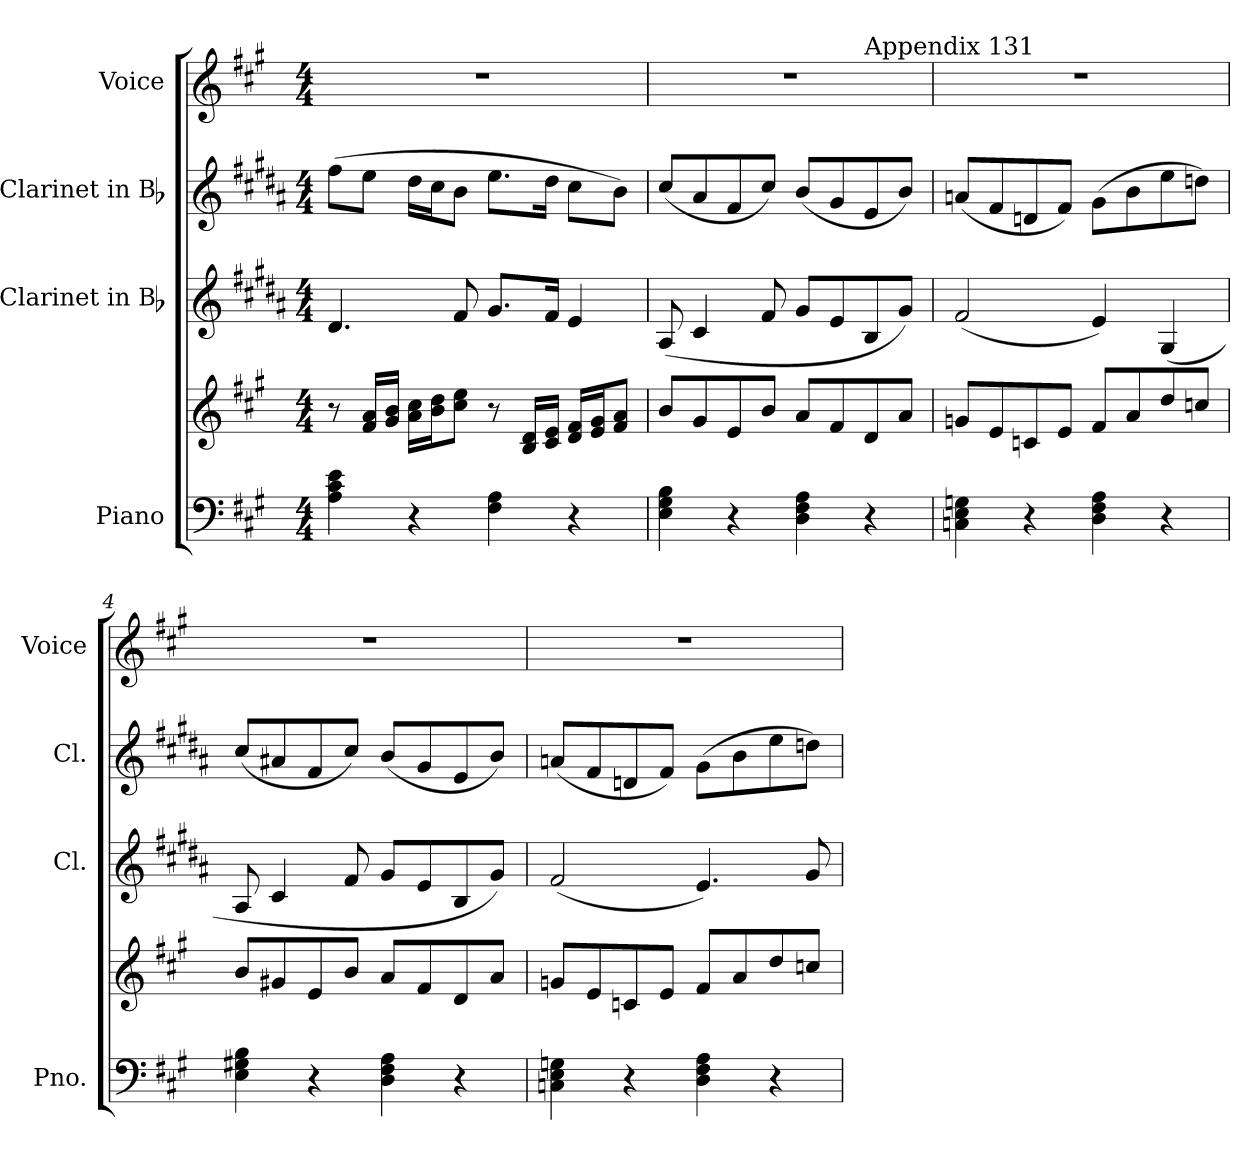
**kern	**kern	**kern	**kern	**kern
*part4	*part4	*part3	*part2	*part1
*staff5	*staff4	*staff3	*staff2	*staff1
*I"Piano	*	*I"Clarinet in Bb	*I"Clarinet in Bb	*I"Voice
*I'Pno.	*	*I'Cl.	*I'Cl.	*I'Voice
!!LO:PB:g=z
*clefF4	*clefG2	*clefG2	*clefG2	*clefG2
*	*	*ITrd1c2	*ITrd1c2	*
*k[f#c#g#]	*k[f#c#g#]	*k[f#c#g#]	*k[f#c#g#]	*k[f#c#g#]
*A:	*A:	*A:	*A:	*A:
*M4/4	*M4/4	*M4/4	*M4/4	*M4/4
*MM112	*MM112	*MM112	*MM112	*MM112
=1	=1	=1	=1	=1
4Ai\ 4c#i 4ei	8r	4.c#i/	(8eei\L	1r
.	16f#i/ 16aiLL	.	8ddi\J	.
.	16g#i/ 16biJJ	.	.	.
4r	16ai\ 16cc#iLL	.	16cc#i\LL	.
.	16bi\ 16ddiJ	.	16bi\J	.
.	8cc#i\ 8eeiJ	8ei/	8ai\J	.
4F#i\ 4Ai	8r	8.f#i/L	8.ddi\L	.
.	16Bi/ 16diLL	.	.	.
.	16c#i/ 16eiJJ	16ei/Jk	16cc#i\Jk	.
4r	16di/ 16f#iLL	4di/	8bi\L	.
.	16ei/ 16g#iJ	.	.	.
.	8f#i/ 8aiJ	.	8ai\J)	.
=2	=2	=2	=2	=2
*	*	*	*	*^
4Ei\ 4G#i 4Bi	8bi/L	(8G#i/	(8bi/L	1r	2.ryy
.	8g#i/	4Bi/	8g#i/	.	.
4r	8ei/	.	8ei/	.	.
.	8bi/J	8ei/	8bi/J)	.	.
4Di\ 4F#i 4Ai	8ai/L	8f#i/L	(8ai/L	.	.
.	8f#i/	8di/	8f#i/	.	.
!	!	!	!	!	!LO:TX:a:t=Appendix 131
4r	8di/	8Ai/	8di/	.	4ryy
.	8ai/J	8f#i/J)	8ai/J)	.	.
*	*	*	*	*v	*v
=3	=3	=3	=3	=3
4Cni\ 4Ei 4Gni	8gni/L	(2ei/	(8gni/L	1r
.	8ei/	.	8ei/	.
4r	8cni/	.	8cni/	.
.	8ei/J	.	8ei/J)	.
4Di\ 4F#i 4Ai	8f#i/L	4di/)	(8f#i\L	.
.	8ai/	.	8ai\	.
4r	8ddi/	(4F#i/	8ddi\	.
.	8ccni/J	.	8ccni\J)	.
=4	=4	=4	=4	=4
4Ei\ 4G#Xi 4Bi	8bi/L	8G#i/	(8bi/L	1r
.	8g#Xi/	4Bi/	8g#Xi/	.
4r	8ei/	.	8ei/	.
.	8bi/J	8ei/	8bi/J)	.
4Di\ 4F#i 4Ai	8ai/L	8f#i/L	(8ai/L	.
.	8f#i/	8di/	8f#i/	.
4r	8di/	8Ai/	8di/	.
.	8ai/J	8f#i/J)	8ai/J)	.
=5	=5	=5	=5	=5
4Cni\ 4Ei 4Gni	8gni/L	(2ei/	(8gni/L	1r
.	8ei/	.	8ei/	.
4r	8cni/	.	8cni/	.
.	8ei/J	.	8ei/J)	.
4Di\ 4F#i 4Ai	8f#i/L	4.di/)	(8f#i\L	.
.	8ai/	.	8ai\	.
4r	8ddi/	.	8ddi\	.
.	8ccni/J	8f#i/	8ccni\J)	.
=	=	=	=	=
*-	*-	*-	*-	*-
